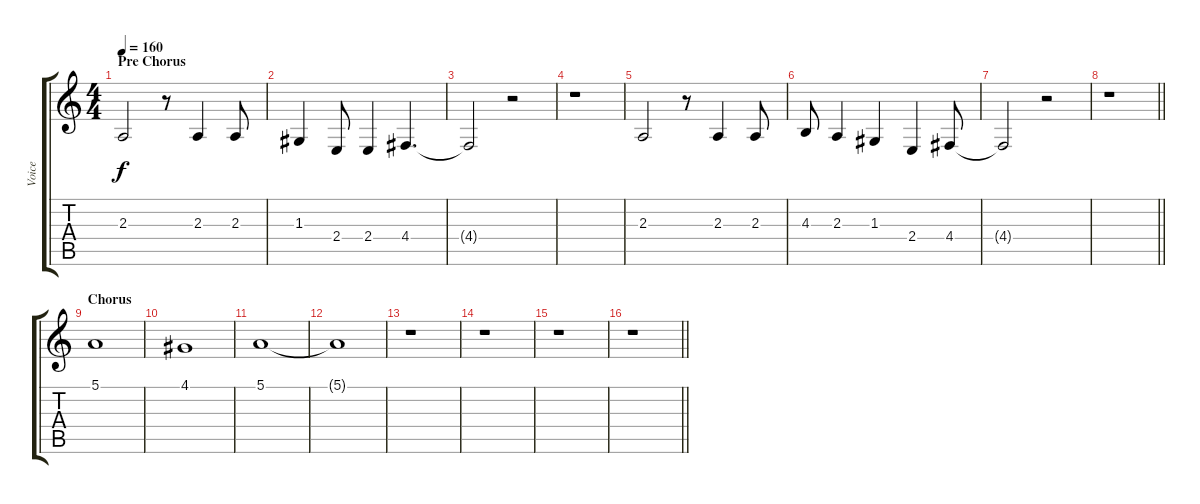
\track ("Voice" "Voice") {instrument tenorsax}
\staff {score tabs}
\tuning (E4 B3 G3 D3 A2 E2) {hide}
\ts (4 4)
\section ("" "Pre Chorus ")
\tempo 160
\clef g2
\ks c
2.3.2{dy f} r.8 2.3.4 2.3.8 |
1.3.4 2.4.8 2.4.4 4.4.4{d} |
4.4{t}.2 r.2 |
r.1 |
2.3.2 r.8 2.3.4 2.3.8 |
4.3.8 2.3.4 1.3.4 2.4.4 4.4.8 |
4.4{t}.2 r.2 |
\barLineRight lightlight
r.1 |
\section ("" "Chorus")
5.1.1 |
4.1.1 |
5.1.1 |
5.1{t}.1 |
r.1 |
r.1 |
r.1 |
\barLineRight lightlight
r.1
